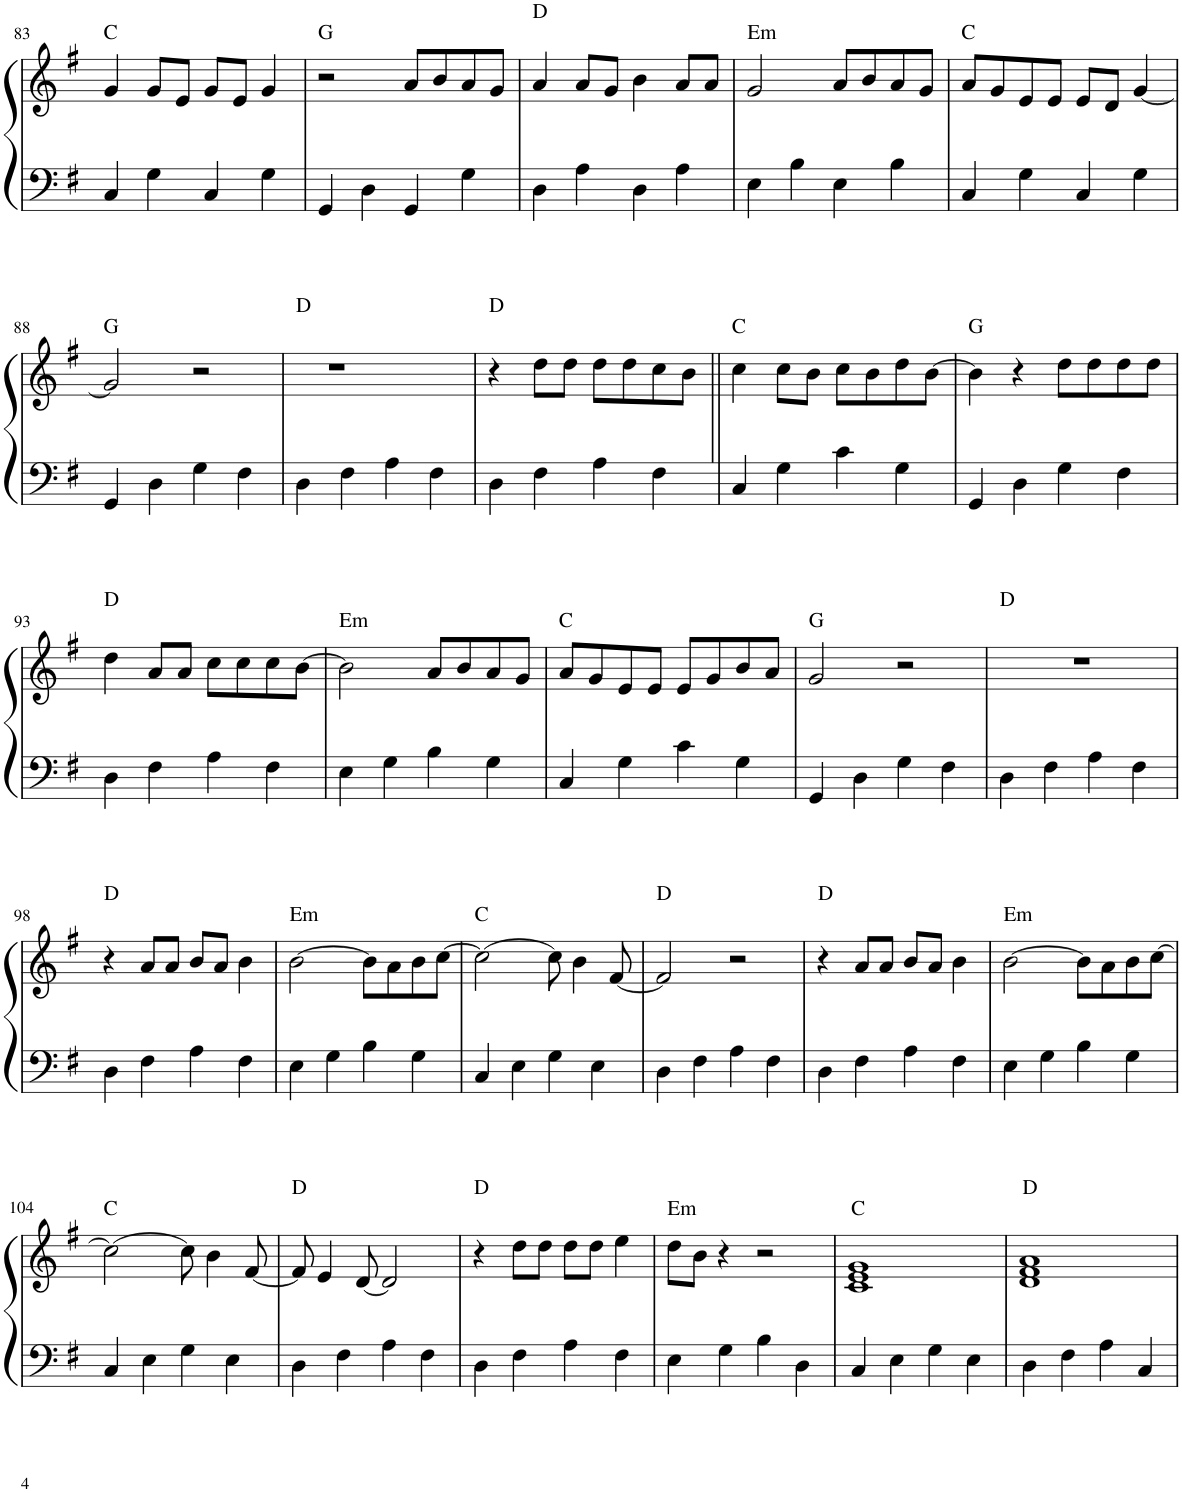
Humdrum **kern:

**kern	**kern
*part1	*part1
*staff2	*staff1
*I"Piano	*
*I'Pno.	*
!!LO:PB:g=z
*clefF4	*clefG2
*k[f#]	*k[f#]
*M4/4	*M4/4
=83	=83
!	!LO:TX:a:t=C
4C/	4g/
4G\	8g/L
.	8e/J
4C/	8g/L
.	8e/J
4G\	4g/
=84	=84
!	!LO:TX:a:t=G
4GG/	2r
4D\	.
4GG/	8a/L
.	8b/
4G\	8a/
.	8g/J
=85	=85
!	!LO:TX:a:t=D
4D\	4a/
4A\	8a/L
.	8g/J
4D\	4b\
4A\	8a/L
.	8a/J
=86	=86
!	!LO:TX:a:t=Em
4E\	2g/
4B\	.
4E\	8a/L
.	8b/
4B\	8a/
.	8g/J
=87	=87
!	!LO:TX:a:t=C
4C/	8a/L
.	8g/
4G\	8e/
.	8e/J
4C/	8e/L
.	8d/J
4G\	[4g/
!!LO:LB:g=z
=88	=88
!	!LO:TX:a:t=G
4GG/	2g/]
4D\	.
4G\	2r
4F#\	.
=89	=89
!	!LO:TX:a:t=D
4D\	1r
4F#\	.
4A\	.
4F#\	.
=90	=90
!	!LO:TX:a:t=D
4D\	4r
4F#\	8dd\L
.	8dd\J
4A\	8dd\L
.	8dd\
4F#\	8cc\
.	8b\J
=91||	=91||
!	!LO:TX:a:t=C
4C/	4cc\
4G\	8cc\L
.	8b\J
4c\	8cc\L
.	8b\
4G\	8dd\
.	[8b\J
=92	=92
!	!LO:TX:a:t=G
4GG/	4b\]
4D\	4r
4G\	8dd\L
.	8dd\
4F#\	8dd\
.	8dd\J
!!LO:LB:g=z
=93	=93
!	!LO:TX:a:t=D
4D\	4dd\
4F#\	8a/L
.	8a/J
4A\	8cc\L
.	8cc\
4F#\	8cc\
.	[8b\J
=94	=94
!	!LO:TX:a:t=Em
4E\	2b\]
4G\	.
4B\	8a/L
.	8b/
4G\	8a/
.	8g/J
=95	=95
!	!LO:TX:a:t=C
4C/	8a/L
.	8g/
4G\	8e/
.	8e/J
4c\	8e/L
.	8g/
4G\	8b/
.	8a/J
=96	=96
!	!LO:TX:a:t=G
4GG/	2g/
4D\	.
4G\	2r
4F#\	.
=97	=97
!	!LO:TX:a:t=D
4D\	1r
4F#\	.
4A\	.
4F#\	.
!!LO:LB:g=z
=98	=98
!	!LO:TX:a:t=D
4D\	4r
4F#\	8a/L
.	8a/J
4A\	8b/L
.	8a/J
4F#\	4b\
=99	=99
!	!LO:TX:a:t=Em
4E\	[2b\
4G\	.
4B\	8b\L]
.	8a\
4G\	8b\
.	[8cc\J
=100	=100
!	!LO:TX:a:t=C
4C/	2cc\_
4E\	.
4G\	8cc\]
.	4b\
4E\	.
.	[8f#/
=101	=101
!	!LO:TX:a:t=D
4D\	2f#/]
4F#\	.
4A\	2r
4F#\	.
=102	=102
!	!LO:TX:a:t=D
4D\	4r
4F#\	8a/L
.	8a/J
4A\	8b/L
.	8a/J
4F#\	4b\
=103	=103
!	!LO:TX:a:t=Em
4E\	[2b\
4G\	.
4B\	8b\L]
.	8a\
4G\	8b\
.	[8cc\J
!!LO:LB:g=z
=104	=104
!	!LO:TX:a:t=C
4C/	2cc\_
4E\	.
4G\	8cc\]
.	4b\
4E\	.
.	[8f#/
=105	=105
!	!LO:TX:a:t=D
4D\	8f#/]
.	4e/
4F#\	.
.	[8d/
4A\	2d/]
4F#\	.
=106	=106
!	!LO:TX:a:t=D
4D\	4r
4F#\	8dd\L
.	8dd\J
4A\	8dd\L
.	8dd\J
4F#\	4ee\
=107	=107
!	!LO:TX:a:t=Em
4E\	8dd\L
.	8b\J
4G\	4r
4B\	2r
4D\	.
=108	=108
!	!LO:TX:a:t=C
4C/	1c 1e 1g
4E\	.
4G\	.
4E\	.
=109	=109
!	!LO:TX:a:t=D
4D\	1d 1f# 1a
4F#\	.
4A\	.
4C/	.
=	=
*-	*-
